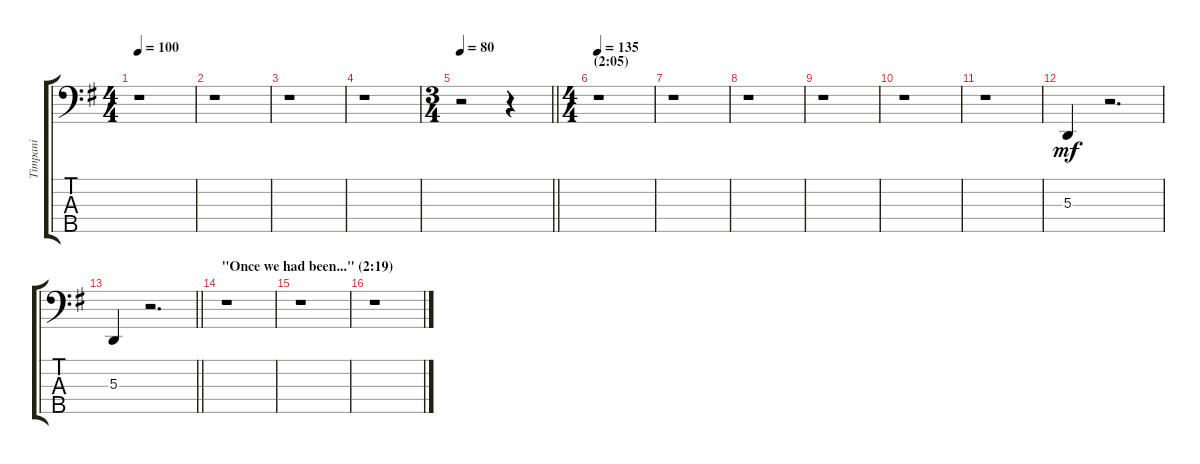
\track ("Timpani" "Timpani") {instrument timpani}
\staff {score tabs}
\tuning (G2 D2 A1 E1 B0) {hide}
\ts (4 4)
\tempo 100
\clef f4
\ks eminor
r.1{dy mp} |
r.1 |
r.1 |
r.1 |
\ts (3 4)
\tempo 80
\barLineRight lightlight
r.2 r.4 |
\ts (4 4)
\section ("" "(2:05)")
\tempo 135
r.1 |
r.1 |
r.1 |
r.1 |
r.1 |
r.1 |
5.3.4{dy mf} r.2{d} |
\barLineRight lightlight
5.3.4 r.2{d} |
\section ("" "\"Once we had been...\" (2:19)")
r.1 |
r.1 |
r.1
